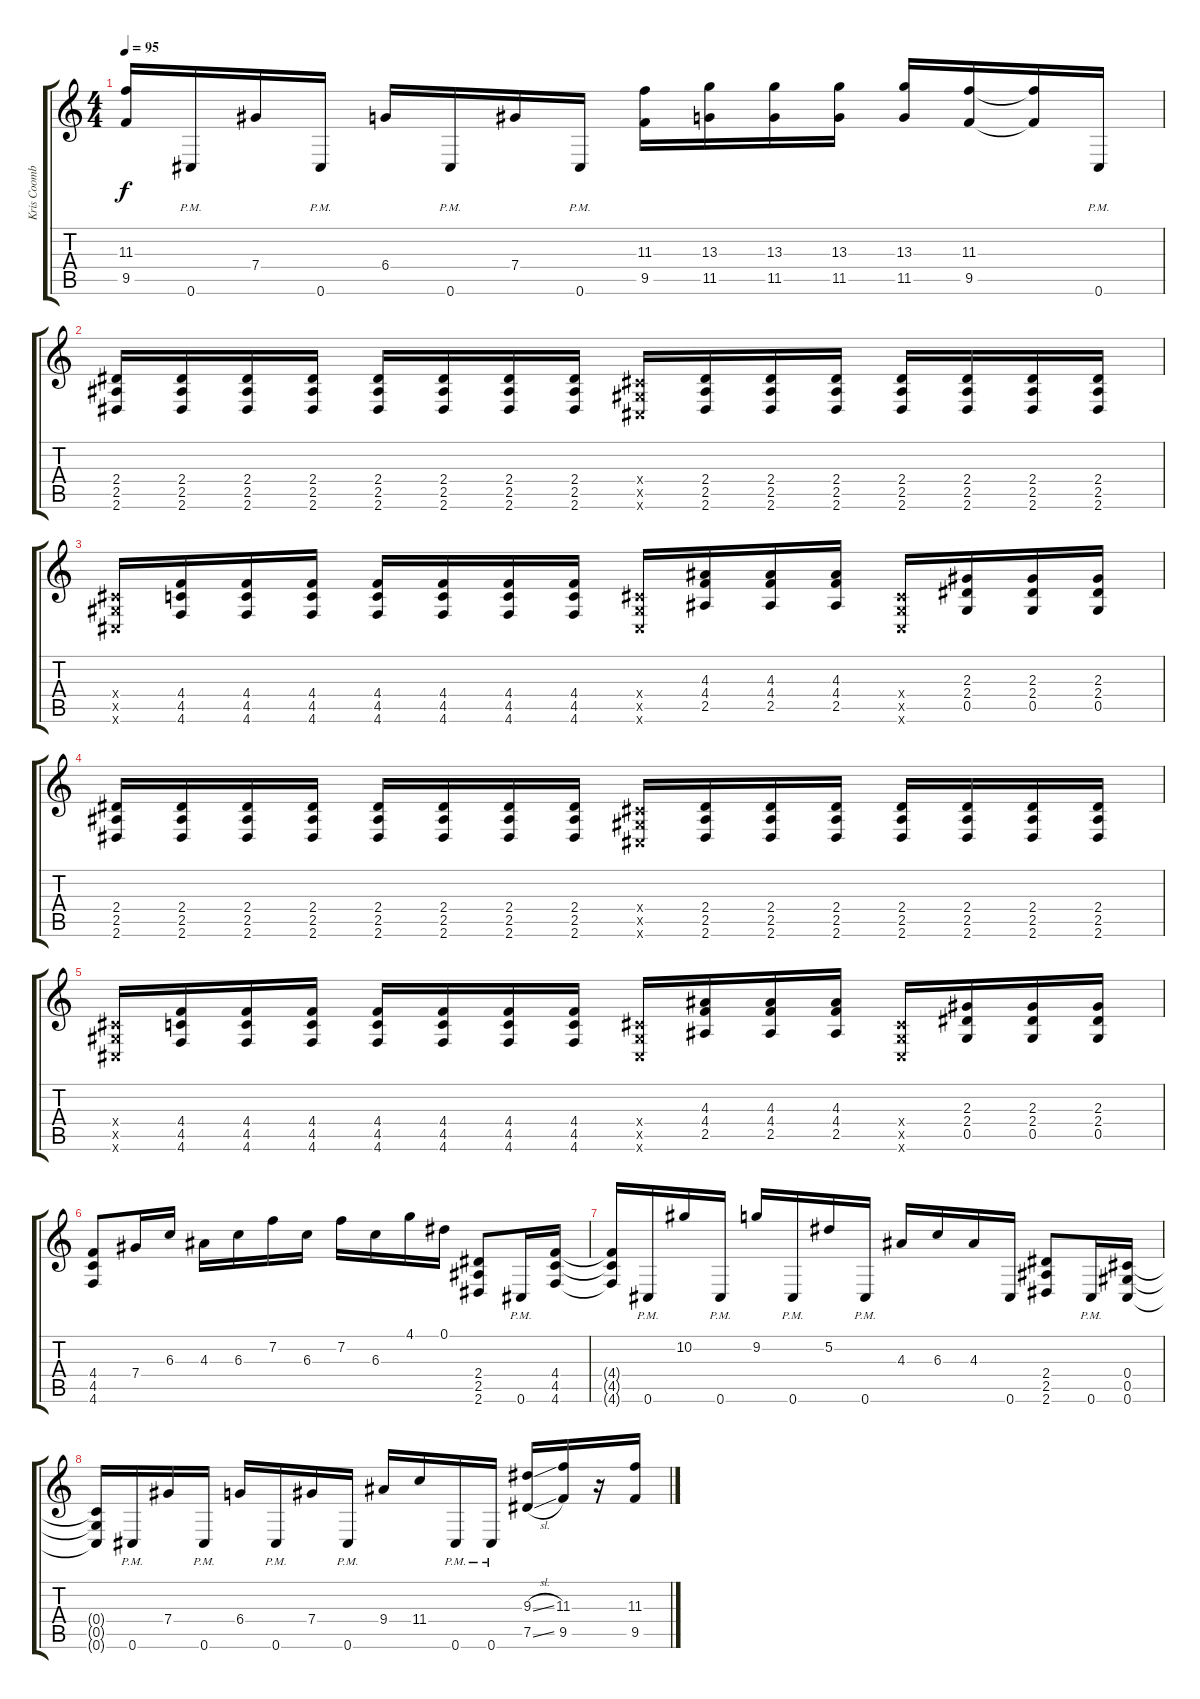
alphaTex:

\track ("Kris Coombs" "Kris Coomb") {instrument distortionguitar}
\staff {score tabs}
\tuning (Eb4 Bb3 Gb3 Db3 Ab2 Db2) {hide}
\ts (4 4)
\tempo 95
\clef g2
\ks c
(11.3{t} 9.5{t}).16{dy f} 0.6{pm}.16 7.4.16 0.6{pm}.16 6.4.16 0.6{pm}.16 7.4.16 0.6{pm}.16 (11.3 9.5).16 (13.3 11.5).16 (13.3 11.5).16 (13.3 11.5).16 (13.3 11.5).16 (11.3 9.5).16 (11.3{t} 9.5{t}).16 0.6{pm}.16 |
(2.4 2.5 2.6).16 (2.4 2.5 2.6).16 (2.4 2.5 2.6).16 (2.4 2.5 2.6).16 (2.4 2.5 2.6).16 (2.4 2.5 2.6).16 (2.4 2.5 2.6).16 (2.4 2.5 2.6).16 (0.4{x} 0.5{x} 0.6{x}).16 (2.4 2.5 2.6).16 (2.4 2.5 2.6).16 (2.4 2.5 2.6).16 (2.4 2.5 2.6).16 (2.4 2.5 2.6).16 (2.4 2.5 2.6).16 (2.4 2.5 2.6).16 |
(0.4{x} 0.5{x} 0.6{x}).16 (4.4 4.5 4.6).16 (4.4 4.5 4.6).16 (4.4 4.5 4.6).16 (4.4 4.5 4.6).16 (4.4 4.5 4.6).16 (4.4 4.5 4.6).16 (4.4 4.5 4.6).16 (0.4{x} 0.5{x} 0.6{x}).16 (4.3 4.4 2.5).16 (4.3 4.4 2.5).16 (4.3 4.4 2.5).16 (0.4{x} 0.5{x} 0.6{x}).16 (2.3 2.4 0.5).16 (2.3 2.4 0.5).16 (2.3 2.4 0.5).16 |
(2.4 2.5 2.6).16 (2.4 2.5 2.6).16 (2.4 2.5 2.6).16 (2.4 2.5 2.6).16 (2.4 2.5 2.6).16 (2.4 2.5 2.6).16 (2.4 2.5 2.6).16 (2.4 2.5 2.6).16 (0.4{x} 0.5{x} 0.6{x}).16 (2.4 2.5 2.6).16 (2.4 2.5 2.6).16 (2.4 2.5 2.6).16 (2.4 2.5 2.6).16 (2.4 2.5 2.6).16 (2.4 2.5 2.6).16 (2.4 2.5 2.6).16 |
(0.4{x} 0.5{x} 0.6{x}).16 (4.4 4.5 4.6).16 (4.4 4.5 4.6).16 (4.4 4.5 4.6).16 (4.4 4.5 4.6).16 (4.4 4.5 4.6).16 (4.4 4.5 4.6).16 (4.4 4.5 4.6).16 (0.4{x} 0.5{x} 0.6{x}).16 (4.3 4.4 2.5).16 (4.3 4.4 2.5).16 (4.3 4.4 2.5).16 (0.4{x} 0.5{x} 0.6{x}).16 (2.3 2.4 0.5).16 (2.3 2.4 0.5).16 (2.3 2.4 0.5).16 |
(4.4 4.5 4.6).8 7.4.16 6.3.16 4.3.16 6.3.16 7.2.16 6.3.16 7.2.16 6.3.16 4.1.16 0.1.16 (2.4 2.5 2.6).8 0.6{pm}.16 (4.4 4.5 4.6).16 |
(4.4{t} 4.5{t} 4.6{t}).16 0.6{pm}.16 10.2.16 0.6{pm}.16 9.2.16 0.6{pm}.16 5.2.16 0.6{pm}.16 4.3.16 6.3.16 4.3.16 0.6.16 (2.4 2.5 2.6).8 0.6{pm}.16 (0.4 0.5 0.6).16 |
(0.4{t} 0.5{t} 0.6{t}).16 0.6{pm}.16 7.4.16 0.6{pm}.16 6.4.16 0.6{pm}.16 7.4.16 0.6{pm}.16 9.4.16 11.4.16 0.6{pm}.16 0.6{pm}.16 (9.3{sl} 7.5{sl}).16 (11.3 9.5).16 r.16 (11.3 9.5).16
